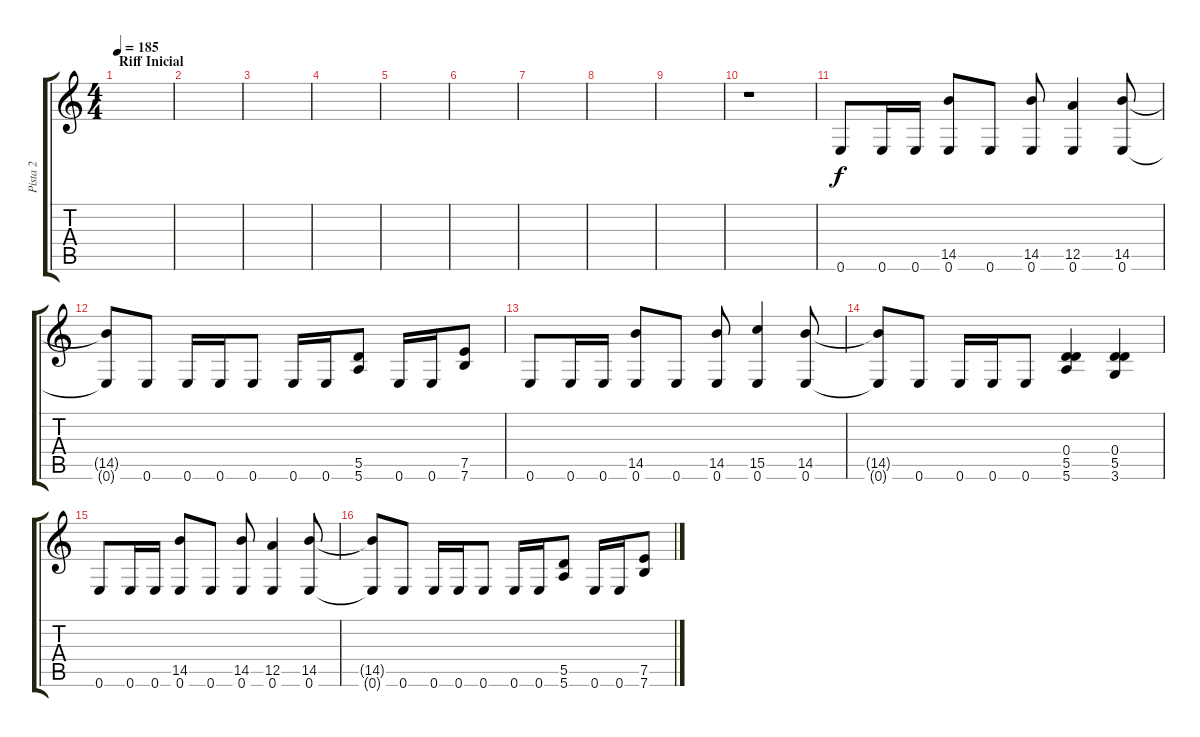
\track ("Pista 2" "Pista 2") {instrument overdrivenguitar}
\staff {score tabs}
\tuning (E4 B3 G3 D3 A2 E2) {hide}
\ts (4 4)
\section ("" "Riff Inicial")
\tempo 185
\clef g2
\ks c
|
|
|
|
|
|
|
|
|
r.1 |
0.6.8 0.6.16 0.6.16 (14.5 0.6).8 0.6.8 (14.5 0.6).8 (12.5 0.6).4 (14.5 0.6).8 |
(14.5{t} 0.6{t}).8 0.6.8 0.6.16 0.6.16 0.6.8 0.6.16 0.6.16 (5.5 5.6).8 0.6.16 0.6.16 (7.5 7.6).8 |
0.6.8 0.6.16 0.6.16 (14.5 0.6).8 0.6.8 (14.5 0.6).8 (15.5 0.6).4 (14.5 0.6).8 |
(14.5{t} 0.6{t}).8 0.6.8 0.6.16 0.6.16 0.6.8 (0.4 5.5 5.6).4 (0.4 5.5 3.6).4 |
0.6.8 0.6.16 0.6.16 (14.5 0.6).8 0.6.8 (14.5 0.6).8 (12.5 0.6).4 (14.5 0.6).8 |
(14.5{t} 0.6{t}).8 0.6.8 0.6.16 0.6.16 0.6.8 0.6.16 0.6.16 (5.5 5.6).8 0.6.16 0.6.16 (7.5 7.6).8
